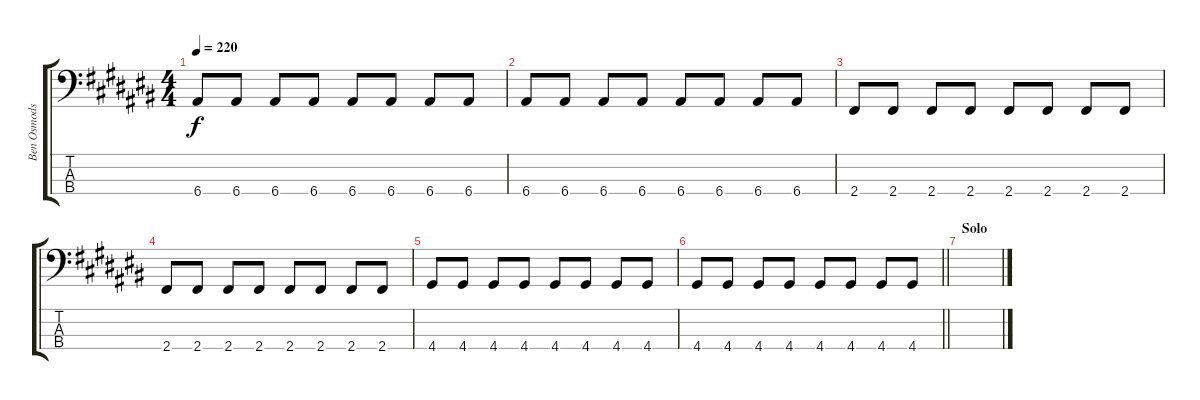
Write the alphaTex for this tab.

\track ("Ben Osmodson" "Ben Osmods") {instrument electricbassfinger}
\staff {score tabs}
\tuning (G2 D2 A1 E1) {hide}
\ts (4 4)
\tempo 220
\clef f4
\ks a#minor
6.4.8{dy f} 6.4.8 6.4.8 6.4.8 6.4.8 6.4.8 6.4.8 6.4.8 |
6.4.8 6.4.8 6.4.8 6.4.8 6.4.8 6.4.8 6.4.8 6.4.8 |
2.4.8 2.4.8 2.4.8 2.4.8 2.4.8 2.4.8 2.4.8 2.4.8 |
2.4.8 2.4.8 2.4.8 2.4.8 2.4.8 2.4.8 2.4.8 2.4.8 |
4.4.8 4.4.8 4.4.8 4.4.8 4.4.8 4.4.8 4.4.8 4.4.8 |
\barLineRight lightlight
4.4.8 4.4.8 4.4.8 4.4.8 4.4.8 4.4.8 4.4.8 4.4.8 |
\section ("" "Solo")
